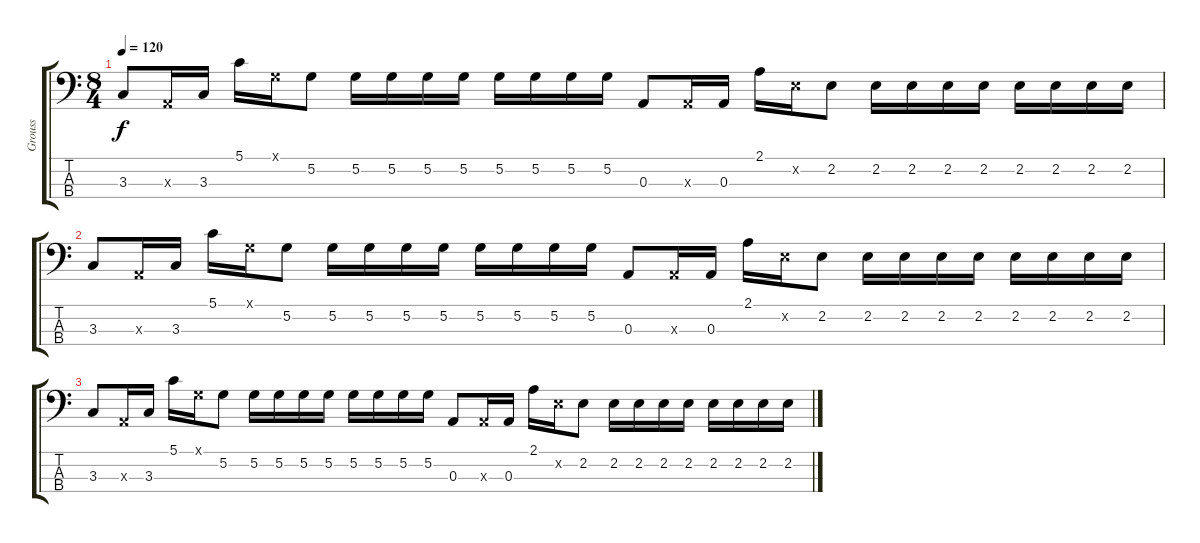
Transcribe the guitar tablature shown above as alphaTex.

\track ("Grouss" "Grouss") {instrument electricbassfinger}
\staff {score tabs}
\tuning (G2 D2 A1 E1) {hide}
\ts (8 4)
\tempo 120
\clef f4
\ks c
3.3.8{dy f instrument slapbass1} 0.3{x}.16 3.3.16 5.1.16 0.1{x}.16 5.2.8 5.2.16 5.2.16 5.2.16 5.2.16 5.2.16 5.2.16 5.2.16 5.2.16 0.3.8 0.3{x}.16 0.3.16 2.1.16 2.2{x}.16 2.2.8 2.2.16 2.2.16 2.2.16 2.2.16 2.2.16 2.2.16 2.2.16 2.2.16 |
3.3.8{instrument slapbass1} 0.3{x}.16 3.3.16 5.1.16 0.1{x}.16 5.2.8 5.2.16 5.2.16 5.2.16 5.2.16 5.2.16 5.2.16 5.2.16 5.2.16 0.3.8 0.3{x}.16 0.3.16 2.1.16 2.2{x}.16 2.2.8 2.2.16 2.2.16 2.2.16 2.2.16 2.2.16 2.2.16 2.2.16 2.2.16 |
3.3.8{instrument slapbass1} 0.3{x}.16 3.3.16 5.1.16 0.1{x}.16 5.2.8 5.2.16 5.2.16 5.2.16 5.2.16 5.2.16 5.2.16 5.2.16 5.2.16 0.3.8 0.3{x}.16 0.3.16 2.1.16 2.2{x}.16 2.2.8 2.2.16 2.2.16 2.2.16 2.2.16 2.2.16 2.2.16 2.2.16 2.2.16
